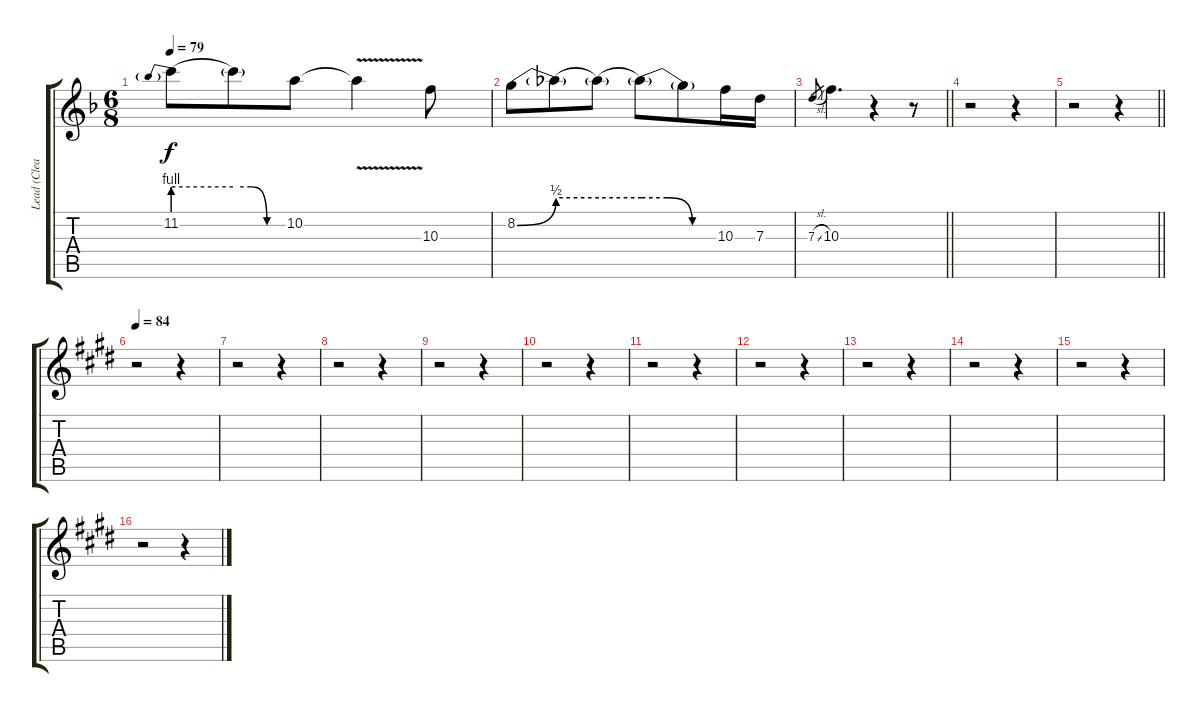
\track ("Lead (Clean)" "Lead (Clea") {instrument electricguitarclean}
\staff {score tabs}
\tuning (E4 B3 G3 D3 A2 E2) {hide}
\ts (6 8)
\tempo 79
\clef g2
\ks f
11.2{be (prebend 0 4 60 4)}.8{dy f} 11.2{be (custom 0 4 20 4 40 0 60 0) t}.8 10.2.8 10.2{v t}.4 10.3.8 |
8.2{be (bend 0 0 60 2)}.8 8.2{be (hold 0 2 60 2) t}.8 8.2{be (hold 0 2 60 2) t}.8 8.2{be (custom 0 2 20 2 40 0 60 0) t}.8 8.2{t}.8 10.3.16 7.3.16 |
\barLineRight lightlight
7.3{sl}.8{gr} 10.3.4{d} r.4 r.8 |
r.2 r.4 |
\barLineRight lightlight
r.2 r.4 |
\tempo 84
\ks e
r.2 r.4 |
r.2 r.4 |
r.2 r.4 |
r.2 r.4 |
r.2 r.4 |
r.2 r.4 |
r.2 r.4 |
r.2 r.4 |
r.2 r.4 |
r.2 r.4 |
r.2 r.4
